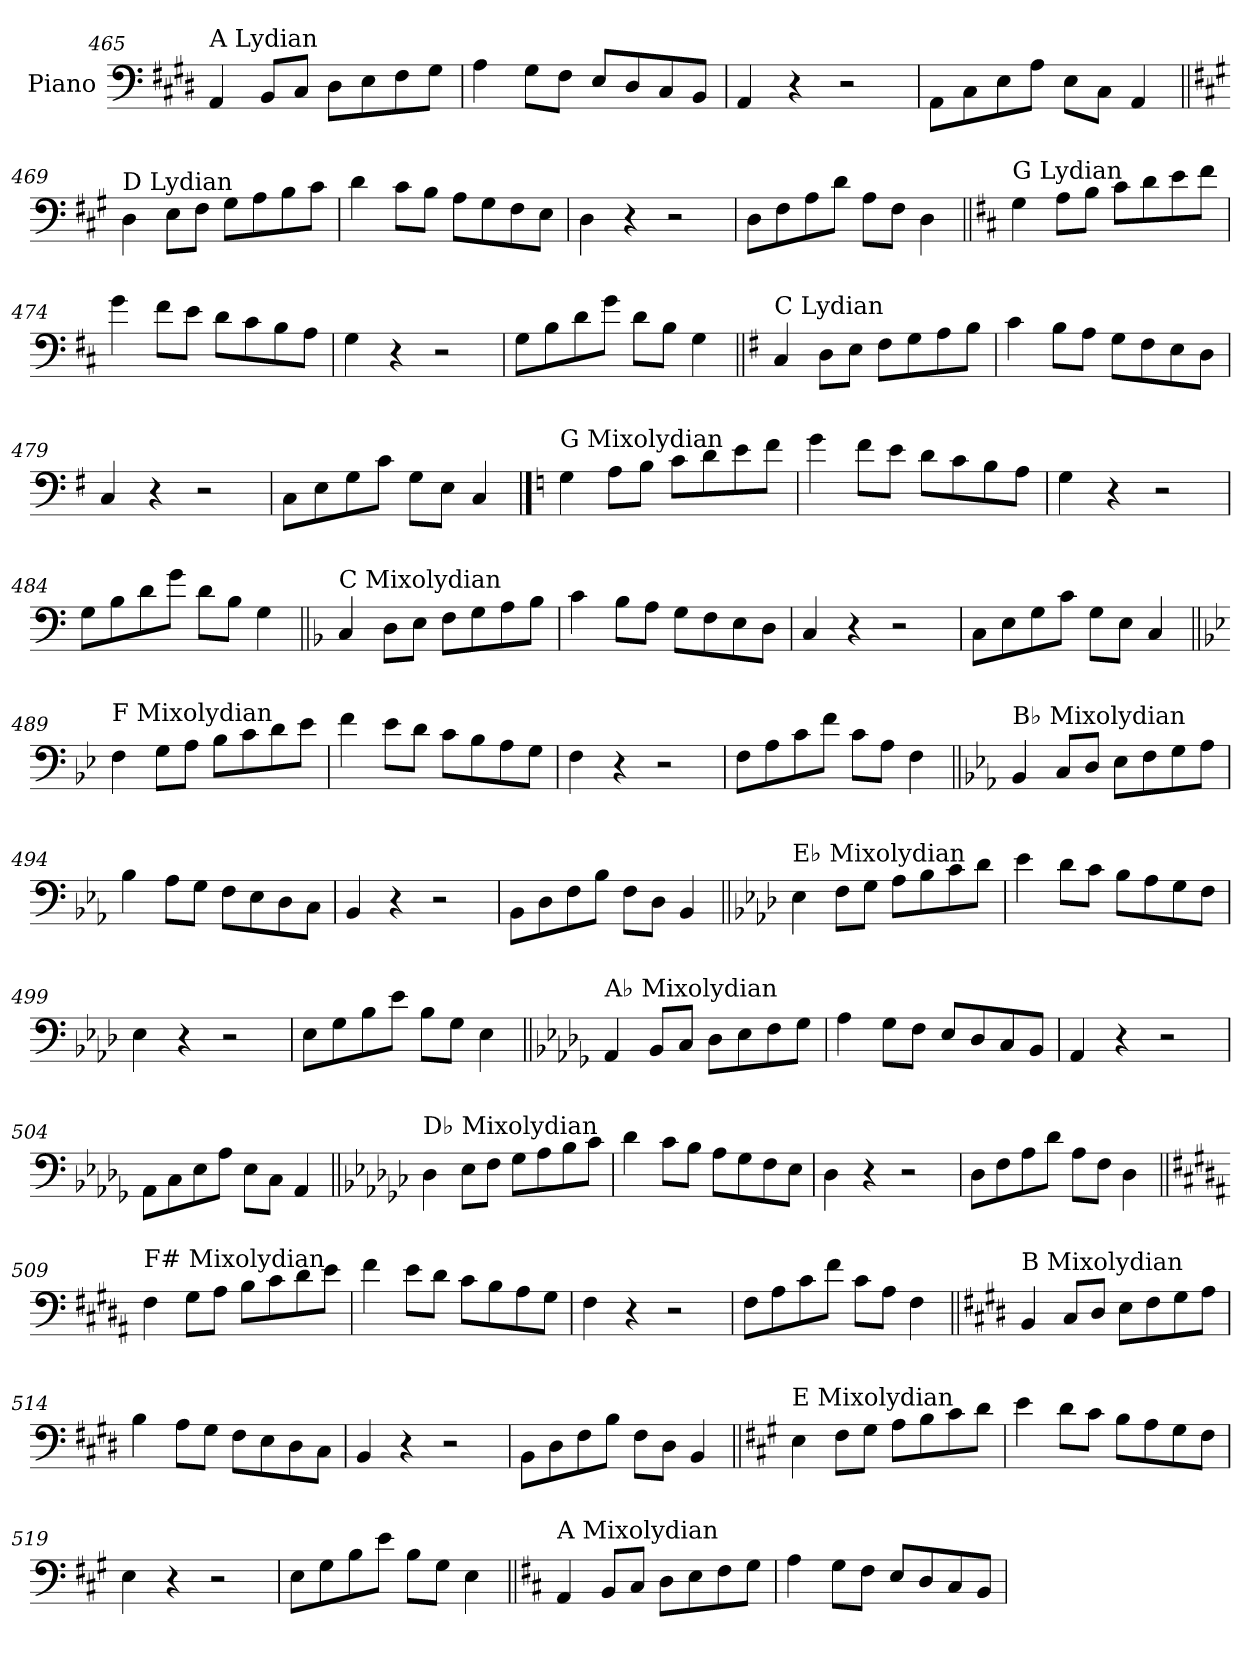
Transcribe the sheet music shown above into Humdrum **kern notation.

**kern
*part1
*staff1
*I"Piano
*I'Pno.
!!LO:LB:g=z
*clefF4
*k[f#c#g#d#]
=465
!LO:TX:a:t=A Lydian
4AA/
8BB/L
8C#/J
8D#\L
8E\
8F#\
8G#\J
=466
4A\
8G#\L
8F#\J
8E/L
8D#/
8C#/
8BB/J
=467
4AA/
4r
2r
=468
8AA\L
8C#\
8E\
8A\J
8E\L
8C#\J
4AA/
!!LO:LB:g=z
=469||
*k[f#c#g#]
!LO:TX:a:t=D Lydian
4D\
8E\L
8F#\J
8G#\L
8A\
8B\
8c#\J
=470
4d\
8c#\L
8B\J
8A\L
8G#\
8F#\
8E\J
=471
4D\
4r
2r
=472
8D\L
8F#\
8A\
8d\J
8A\L
8F#\J
4D\
!!LO:LB:g=z
=473||
*k[f#c#]
!LO:TX:a:t=G Lydian
4G\
8A\L
8B\J
8c#\L
8d\
8e\
8f#\J
=474
4g\
8f#\L
8e\J
8d\L
8c#\
8B\
8A\J
=475
4G\
4r
2r
=476
8G\L
8B\
8d\
8g\J
8d\L
8B\J
4G\
!!LO:LB:g=z
=477||
*k[f#]
!LO:TX:a:t=C Lydian
4C/
8D\L
8E\J
8F#\L
8G\
8A\
8B\J
=478
4c\
8B\L
8A\J
8G\L
8F#\
8E\
8D\J
=479
4C/
4r
2r
=480
8C\L
8E\
8G\
8c\J
8G\L
8E\J
4C/
!!LO:PB:g=z
==481
*k[]
!LO:TX:a:t=G Mixolydian
4G\
8A\L
8B\J
8c\L
8d\
8e\
8f\J
=482
4g\
8f\L
8e\J
8d\L
8c\
8B\
8A\J
=483
4G\
4r
2r
=484
8G\L
8B\
8d\
8g\J
8d\L
8B\J
4G\
!!LO:LB:g=z
=485||
*k[b-]
!LO:TX:a:t=C Mixolydian
4C/
8D\L
8E\J
8F\L
8G\
8A\
8B-\J
=486
4c\
8B-\L
8A\J
8G\L
8F\
8E\
8D\J
=487
4C/
4r
2r
=488
8C\L
8E\
8G\
8c\J
8G\L
8E\J
4C/
!!LO:LB:g=z
=489||
*k[b-e-]
!LO:TX:a:t=F Mixolydian
4F\
8G\L
8A\J
8B-\L
8c\
8d\
8e-\J
=490
4f\
8e-\L
8d\J
8c\L
8B-\
8A\
8G\J
=491
4F\
4r
2r
=492
8F\L
8A\
8c\
8f\J
8c\L
8A\J
4F\
!!LO:LB:g=z
=493||
*k[b-e-a-]
!LO:TX:a:t=B♭ Mixolydian
4BB-/
8C/L
8D/J
8E-\L
8F\
8G\
8A-\J
=494
4B-\
8A-\L
8G\J
8F\L
8E-\
8D\
8C\J
=495
4BB-/
4r
2r
=496
8BB-\L
8D\
8F\
8B-\J
8F\L
8D\J
4BB-/
!!LO:LB:g=z
=497||
*k[b-e-a-d-]
!LO:TX:a:t=E♭ Mixolydian
4E-\
8F\L
8G\J
8A-\L
8B-\
8c\
8d-\J
=498
4e-\
8d-\L
8c\J
8B-\L
8A-\
8G\
8F\J
=499
4E-\
4r
2r
=500
8E-\L
8G\
8B-\
8e-\J
8B-\L
8G\J
4E-\
!!LO:LB:g=z
=501||
*k[b-e-a-d-g-]
!LO:TX:a:t=A♭ Mixolydian
4AA-/
8BB-/L
8C/J
8D-\L
8E-\
8F\
8G-\J
=502
4A-\
8G-\L
8F\J
8E-/L
8D-/
8C/
8BB-/J
=503
4AA-/
4r
2r
=504
8AA-\L
8C\
8E-\
8A-\J
8E-\L
8C\J
4AA-/
!!LO:LB:g=z
=505||
*k[b-e-a-d-g-c-]
!LO:TX:a:t=D♭ Mixolydian
4D-\
8E-\L
8F\J
8G-\L
8A-\
8B-\
8c-\J
=506
4d-\
8c-\L
8B-\J
8A-\L
8G-\
8F\
8E-\J
=507
4D-\
4r
2r
=508
8D-\L
8F\
8A-\
8d-\J
8A-\L
8F\J
4D-\
!!LO:LB:g=z
=509||
*k[f#c#g#d#a#]
!LO:TX:a:t=F# Mixolydian
4F#\
8G#\L
8A#\J
8B\L
8c#\
8d#\
8e\J
=510
4f#\
8e\L
8d#\J
8c#\L
8B\
8A#\
8G#\J
=511
4F#\
4r
2r
=512
8F#\L
8A#\
8c#\
8f#\J
8c#\L
8A#\J
4F#\
!!LO:LB:g=z
=513||
*k[f#c#g#d#]
!LO:TX:a:t=B Mixolydian
4BB/
8C#/L
8D#/J
8E\L
8F#\
8G#\
8A\J
=514
4B\
8A\L
8G#\J
8F#\L
8E\
8D#\
8C#\J
=515
4BB/
4r
2r
=516
8BB\L
8D#\
8F#\
8B\J
8F#\L
8D#\J
4BB/
!!LO:LB:g=z
=517||
*k[f#c#g#]
!LO:TX:a:t=E Mixolydian
4E\
8F#\L
8G#\J
8A\L
8B\
8c#\
8d\J
=518
4e\
8d\L
8c#\J
8B\L
8A\
8G#\
8F#\J
=519
4E\
4r
2r
=520
8E\L
8G#\
8B\
8e\J
8B\L
8G#\J
4E\
!!LO:LB:g=z
=521||
*k[f#c#]
!LO:TX:a:t=A Mixolydian
4AA/
8BB/L
8C#/J
8D\L
8E\
8F#\
8G\J
=522
4A\
8G\L
8F#\J
8E/L
8D/
8C#/
8BB/J
=
*-
